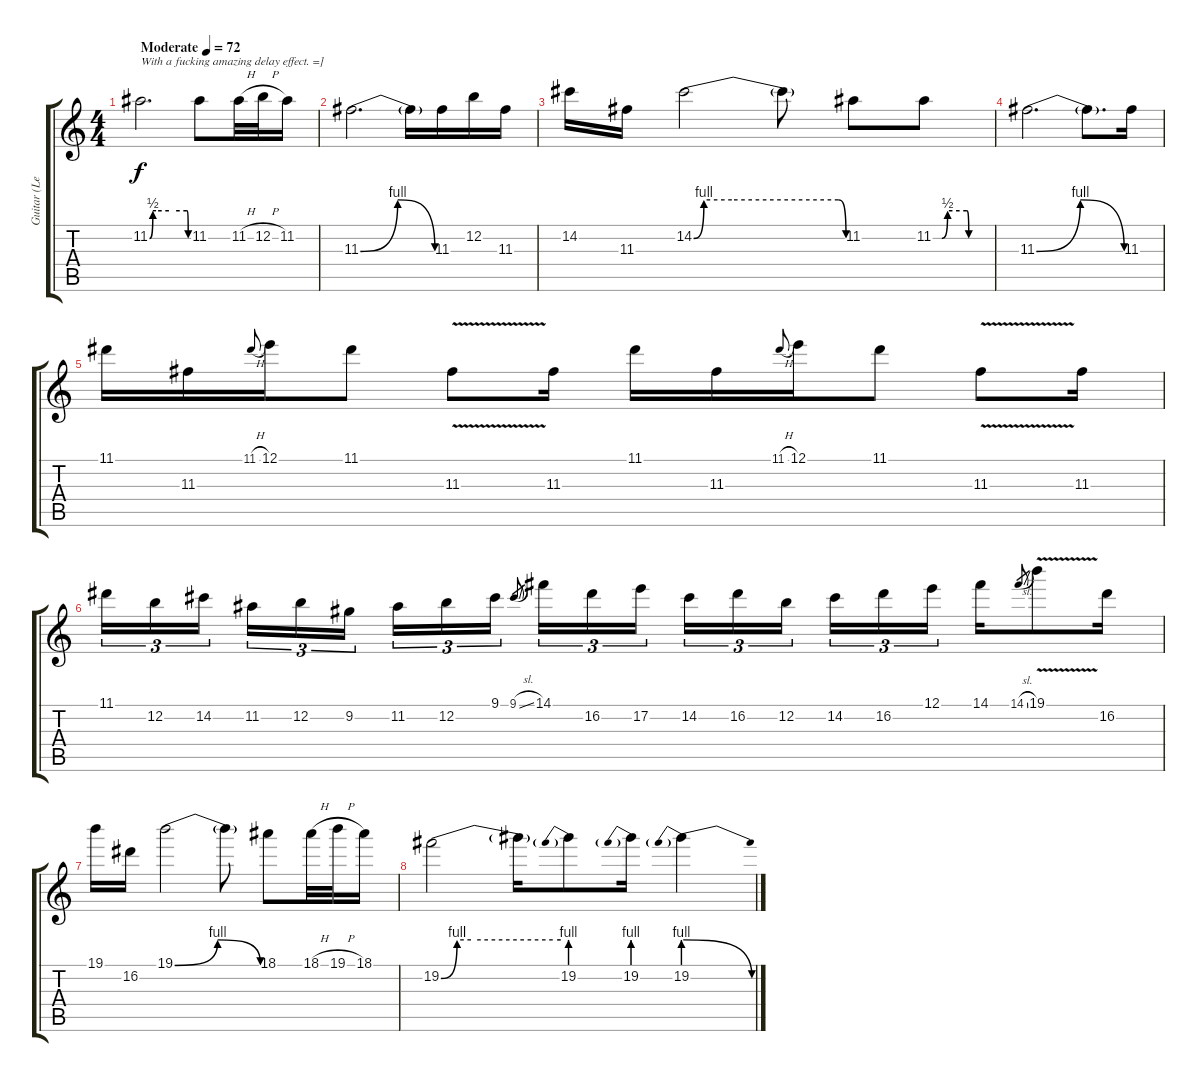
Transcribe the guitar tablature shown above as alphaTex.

\track ("Guitar (Lead)" "Guitar (Le") {instrument overdrivenguitar}
\staff {score tabs}
\tuning (E4 B3 G3 D3 A2 E2) {hide}
\ts (4 4)
\tempo (72 "Moderate")
\clef g2
\ks c
11.2{be (custom 0 0 5 2 10 2 30 2 58 2 60 0)}.2{d txt "With a fucking amazing delay effect. =]" dy f instrument overdrivenguitar} 11.2.8 11.2{h}.32 12.2{h}.32 11.2.16 |
11.3{be (bendrelease 0 0 9 4 55 4 60 0)}.2{d} 11.3{t}.16 11.3.16 12.2.16 11.3.16 |
14.2.16 11.3.16 14.2{be (custom 0 0 4 4 15 4 57 4 60 0)}.2 14.2{t}.8 11.2.8 11.2{be (custom 0 0 9 0 15 2 35 2 37 0 45 0 60 0)}.8 |
11.3{be (bendrelease 0 0 10 4 58 4 60 0)}.2{d} 11.3{t}.8{d} 11.3.16 |
11.1.16 11.3.16 11.1{h}.8{gr onbeat} 12.1.16 11.1.8 11.3{v}.8 11.3.16 11.1.16 11.3.16 11.1{h}.8{gr onbeat} 12.1.16 11.1.8 11.3{v}.8 11.3.16 |
11.1.16{tu (3 2)} 12.2.16{tu (3 2)} 14.2.16{tu (3 2) beam splitsecondary} 11.2.16{tu (3 2)} 12.2.16{tu (3 2)} 9.2.16{tu (3 2)} 11.2.16{tu (3 2)} 12.2.16{tu (3 2)} 9.1.16{tu (3 2)} 9.1{sl}.8{gr beam splitsecondary} 14.1.16{tu (3 2)} 16.2.16{tu (3 2)} 17.2.16{tu (3 2)} 14.2.16{tu (3 2)} 16.2.16{tu (3 2)} 12.2.16{tu (3 2) beam splitsecondary} 14.2.16{tu (3 2)} 16.2.16{tu (3 2)} 12.1.16{tu (3 2)} 14.1.16 14.1{sl}.8{gr} 19.1{v}.8 16.2.16 |
19.1.16 16.2.16 19.1{be (bendrelease 0 0 8 4 57 4 60 0)}.2 19.1{t}.8 18.1.8 18.1{h}.32 19.1{h}.32 18.1.16 |
19.2{be (custom 0 0 8 4 15 4 56 4 60 4)}.2 19.2{t}.16 19.2{be (prebend 0 4 60 4)}.8 19.2{be (prebend 0 4 60 4)}.16 19.2{be (prebendrelease 0 4 60 0)}.4
